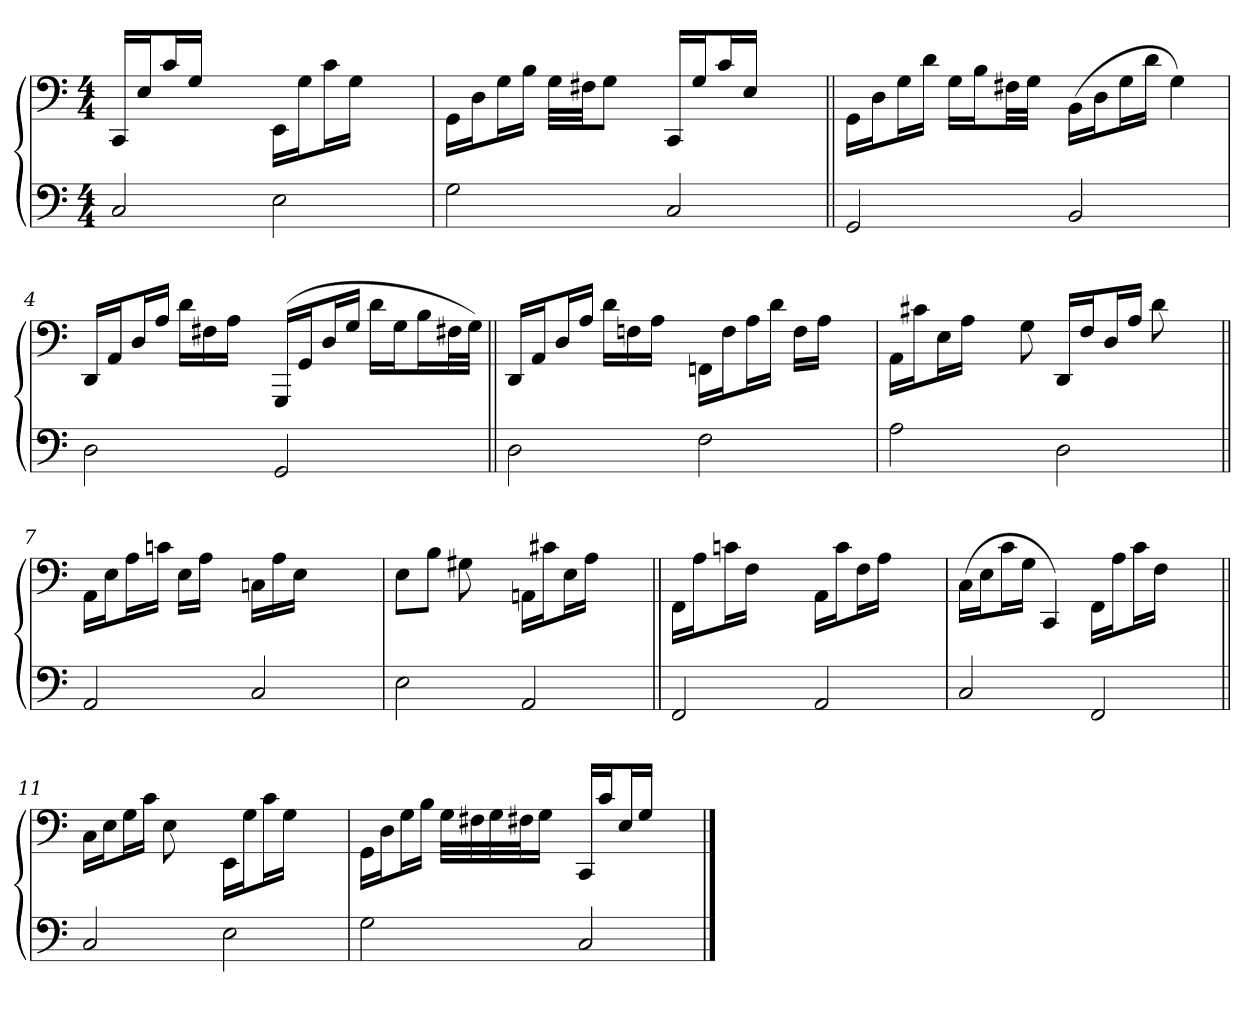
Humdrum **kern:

**kern	**kern
*part1	*part1
*staff2	*staff1
*clefF4	*clefF4
*k[]	*k[]
*C:	*C:
*M4/4	*M4/4
=1	=1
2C/	(<16CCLL
.	16EJ
.	16cL
.	16GJJ
.	4ryy
2E\	(<16EELL
.	16GJ
.	16cL
.	16GJJ
.	4ryy
=2	=2
2G\	(<16GGLL
.	16DJ
.	16GL
.	16BJJ
.	32GLLL
.	32F#XJJ
.	8GJ
.	16ryy
2C/	(<16CCLL
.	16GJ
.	16cL
.	16EJJ
.	4ryy
=3||	=3||
2GG/	(<16GGLL
.	16DJ
.	16GL
.	16dJJ
.	16GLL
.	16BJ
.	32F#XLL
.	32GJJJ
.	16ryy
2BB/	(<16BBLL
.	16DJ
.	16GL
.	16dJJ
.	4G)
=4	=4
2D\	(<16DDLL
.	16AAJ
.	16DL
.	16AJJ
.	16dLL
.	16F#X
.	16AJJ
.	16ryy
2GG/	(<16GGGLL
.	16GGJ
.	16DL
.	16GJJ
.	16dLL
.	16GJ
.	16BL
.	32F#XL
.	32GJJJ)
=5||	=5||
2D\	(<16DDLL
.	16AAJ
.	16DL
.	16AJJ
.	16dLL
.	16Fn
.	16AJJ
.	16ryy
2F\	(<16FFnLL
.	16FJ
.	16AL
.	16dJJ
.	16FLL
.	16AJJ
.	8ryy
=6	=6
2A\	(<16AALL
.	16c#XJ
.	16EL
.	16AJJ
.	8ryy
.	8G!
2D\	(<16DDLL
.	16FJ
.	16DL
.	16AJJ
.	8d
.	8ryy
=7||	=7||
2AA/	(<16AALL
.	16EJ
.	16AL
.	16cnJJ
.	16ELL
.	16AJJ
.	8ryy
2C/	(<16CnLL
.	16A
.	16EJJ
.	16ryy
.	4ryy
=8	=8
2E\	(<8EL
.	8BJ
.	8G#X
.	8ryy
2AA/	(<16AAnLL
.	16c#XJ
.	16EL
.	16AJJ
.	4ryy
=9||	=9||
2FF/	(<16FFLL
.	16AJ
.	16cnL
.	16FJJ
.	4ryy
2AA/	(<16AALL
.	16cJ
.	16FL
.	16AJJ
.	4ryy
=10	=10
2C/	(<16CLL
.	16EJ
.	16cL
.	16GJJ
.	4CC)
2FF/	(<16FFLL
.	16AJ
.	16cL
.	16FJJ
.	4ryy
=11||	=11||
2C/	(<16CLL
.	16EJ
.	16GL
.	16cJJ
.	8E
.	8ryy
2E\	(<16EELL
.	16GJ
.	16cL
.	16GJJ
.	4ryy
=12	=12
2G\	(<16GGLL
.	16DJ
.	16GL
.	16BJJ
.	32GLLL
.	32F#X
.	32G
.	32F#XJ
.	16GJJ
.	16ryy
2C/	(<16CCLL
.	16cJ
.	16EL
.	16GJJ
.	4ryy
==	==
*-	*-
